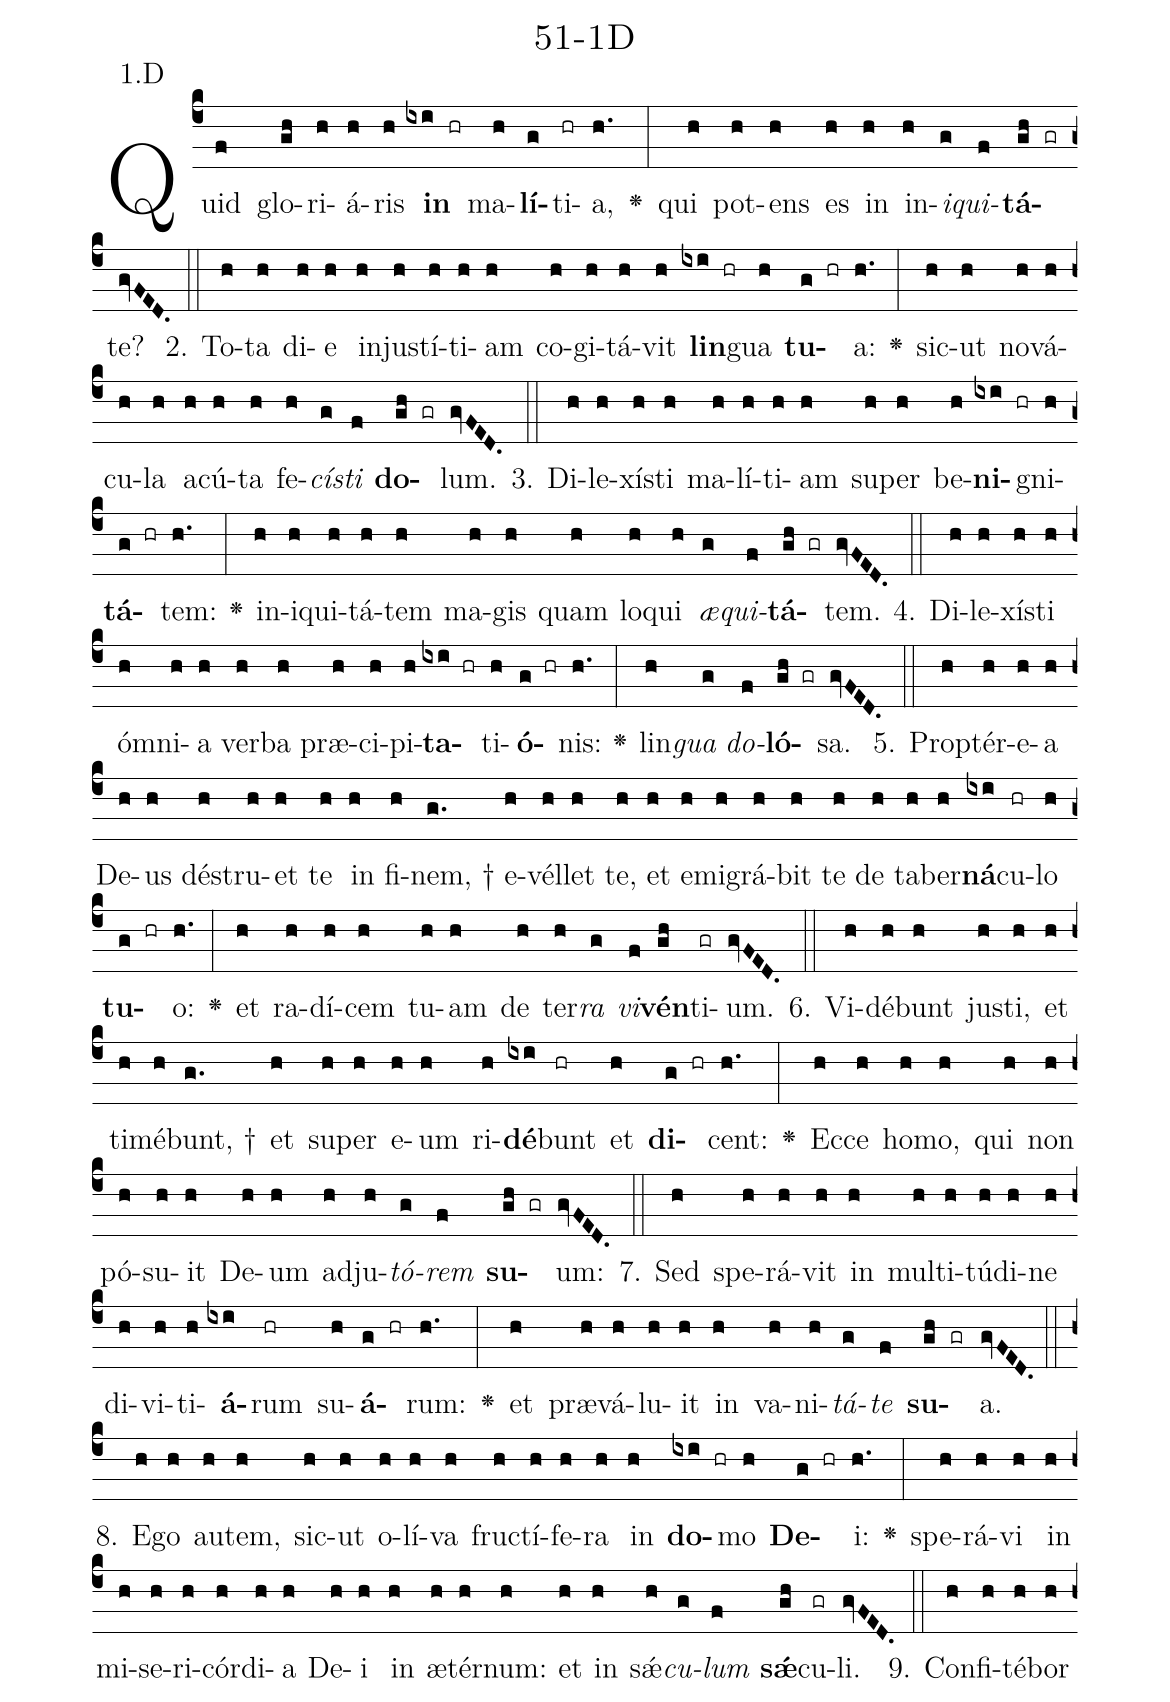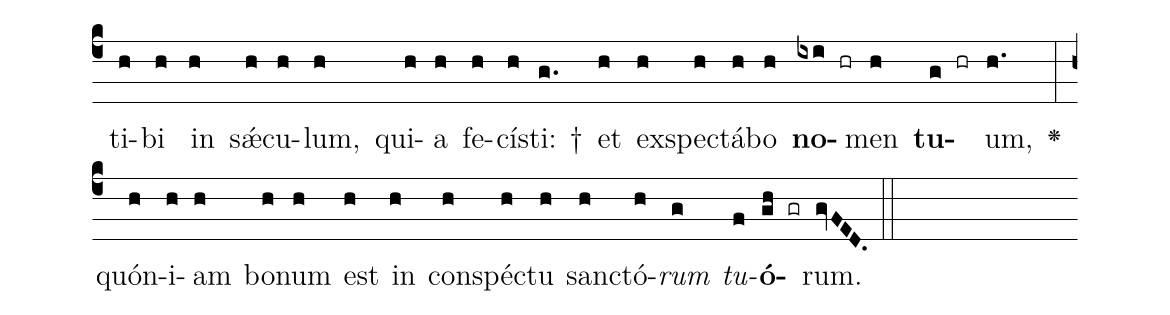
name: 51-1D;
annotation: 1.D;
%%
(c4)Quid(f) glo(gh)ri(h)á(h)ris(h) <b>in</b>(ixi hr) ma(h)<b>lí</b>(g)ti(hr)a,(h.) <v>\greheightstar</v>(:) qui(h) pot(h)ens(h) es(h) in(h) in(h)<i>i</i>(g)<i>qui</i>(f)<b>tá</b>(gh gr)te?(gvFED.) (::)
2. To(h)ta(h) di(h)e(h) in(h)jus(h)tí(h)ti(h)am(h) co(h)gi(h)tá(h)vit(h) <b>lin</b>(ixi hr)gua(h) <b>tu</b>(g hr)a:(h.) <v>\greheightstar</v>(:) sic(h)ut(h) no(h)vá(h)cu(h)la(h) a(h)cú(h)ta(h) fe(h)<i>cís</i>(g)<i>ti</i>(f) <b>do</b>(gh gr)lum.(gvFED.) (::)
3. Di(h)le(h)xís(h)ti(h) ma(h)lí(h)ti(h)am(h) su(h)per(h) be(h)<b>ni</b>(ixi hr)gni(h)<b>tá</b>(g hr)tem:(h.) <v>\greheightstar</v>(:) in(h)i(h)qui(h)tá(h)tem(h) ma(h)gis(h) quam(h) lo(h)qui(h) <i>æ</i>(g)<i>qui</i>(f)<b>tá</b>(gh gr)tem.(gvFED.) (::)
4. Di(h)le(h)xís(h)ti(h) óm(h)ni(h)a(h) ver(h)ba(h) præ(h)ci(h)pi(h)<b>ta</b>(ixi hr)ti(h)<b>ó</b>(g hr)nis:(h.) <v>\greheightstar</v>(:) lin(h)<i>gua</i>(g) <i>do</i>(f)<b>ló</b>(gh gr)sa.(gvFED.) (::)
5. Prop(h)tér(h)e(h)a(h) De(h)us(h) dé(h)stru(h)et(h) te(h) in(h) fi(h)nem, †(g.) e(h)vél(h)let(h) te,(h) et(h) e(h)mi(h)grá(h)bit(h) te(h) de(h) ta(h)ber(h)<b>ná</b>(ixi)cu(hr)lo(h) <b>tu</b>(g hr)o:(h.) <v>\greheightstar</v>(:) et(h) ra(h)dí(h)cem(h) tu(h)am(h) de(h) ter(h)<i>ra</i>(g) <i>vi</i>(f)<b>vén</b>(gh)ti(gr)um.(gvFED.) (::)
6. Vi(h)dé(h)bunt(h) jus(h)ti,(h) et(h) ti(h)mé(h)bunt, †(g.) et(h) su(h)per(h) e(h)um(h) ri(h)<b>dé</b>(ixi)bunt(hr) et(h) <b>di</b>(g hr)cent:(h.) <v>\greheightstar</v>(:) Ec(h)ce(h) ho(h)mo,(h) qui(h) non(h) pó(h)su(h)it(h) De(h)um(h) ad(h)ju(h)<i>tó</i>(g)<i>rem</i>(f) <b>su</b>(gh gr)um:(gvFED.) (::)
7. Sed(h) spe(h)rá(h)vit(h) in(h) mul(h)ti(h)tú(h)di(h)ne(h) di(h)vi(h)ti(h)<b>á</b>(ixi)rum(hr) su(h)<b>á</b>(g hr)rum:(h.) <v>\greheightstar</v>(:) et(h) præ(h)vá(h)lu(h)it(h) in(h) va(h)ni(h)<i>tá</i>(g)<i>te</i>(f) <b>su</b>(gh gr)a.(gvFED.) (::)
8. E(h)go(h) au(h)tem,(h) sic(h)ut(h) o(h)lí(h)va(h) fruc(h)tí(h)fe(h)ra(h) in(h) <b>do</b>(ixi hr)mo(h) <b>De</b>(g hr)i:(h.) <v>\greheightstar</v>(:) spe(h)rá(h)vi(h) in(h) mi(h)se(h)ri(h)cór(h)di(h)a(h) De(h)i(h) in(h) æ(h)tér(h)num:(h) et(h) in(h) sǽ(h)<i>cu</i>(g)<i>lum</i>(f) <b>sǽ</b>(gh)cu(gr)li.(gvFED.) (::)
9. Con(h)fi(h)té(h)bor(h) ti(h)bi(h) in(h) sǽ(h)cu(h)lum,(h) qui(h)a(h) fe(h)cís(h)ti: †(g.) et(h) ex(h)spec(h)tá(h)bo(h) <b>no</b>(ixi hr)men(h) <b>tu</b>(g hr)um,(h.) <v>\greheightstar</v>(:) quón(h)i(h)am(h) bo(h)num(h) est(h) in(h) con(h)spéc(h)tu(h) sanc(h)tó(h)<i>rum</i>(g) <i>tu</i>(f)<b>ó</b>(gh gr)rum.(gvFED.) (::)
